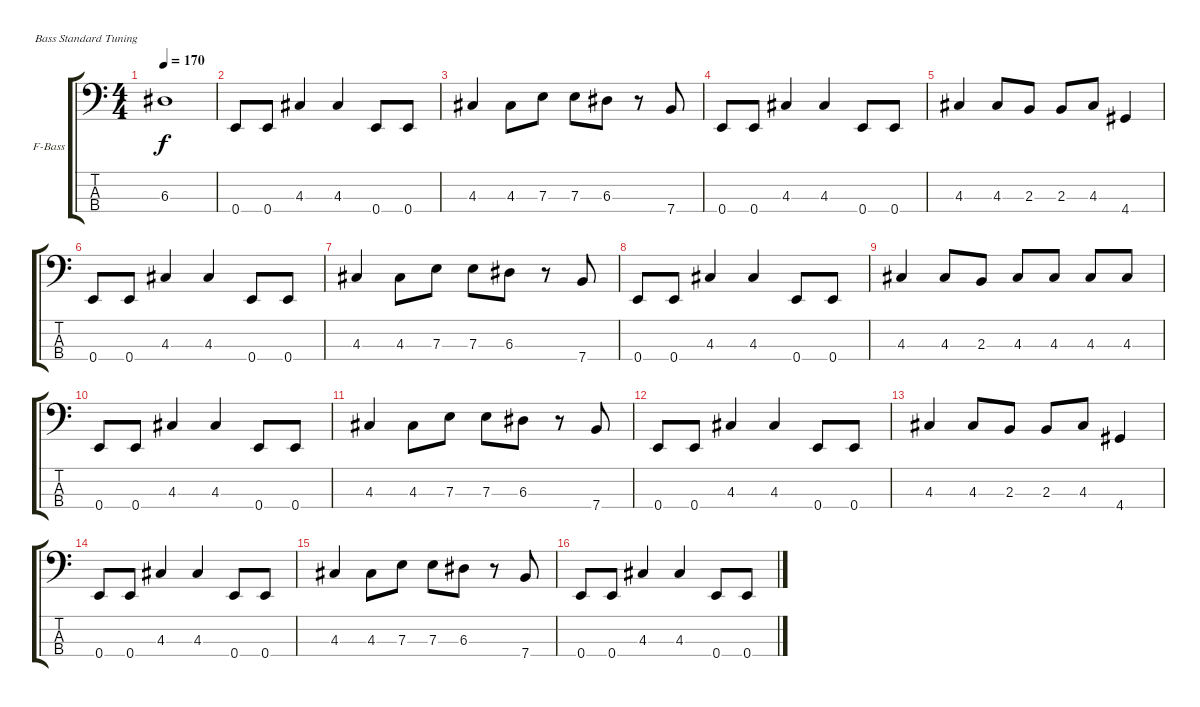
\bracketExtendMode groupsimilarinstruments
\firstSystemTrackNameOrientation horizontal
\otherSystemsTrackNameOrientation horizontal
\track ("Áàñ" "F-Bass") {instrument fretlessbass}
\staff {score tabs}
\tuning (G2 D2 A1 E1)
\ts (4 4)
\tempo 170
\clef f4
\ks c
6.3{t}.1{dy f} |
0.4.8 0.4.8 4.3.4 4.3.4 0.4.8 0.4.8 |
4.3.4 4.3.8 7.3.8 7.3.8 6.3.8 r.8 7.4.8 |
0.4.8 0.4.8 4.3.4 4.3.4 0.4.8 0.4.8 |
4.3.4 4.3.8 2.3.8 2.3.8 4.3.8 4.4.4 |
0.4.8 0.4.8 4.3.4 4.3.4 0.4.8 0.4.8 |
4.3.4 4.3.8 7.3.8 7.3.8 6.3.8 r.8 7.4.8 |
0.4.8 0.4.8 4.3.4 4.3.4 0.4.8 0.4.8 |
4.3.4 4.3.8 2.3.8 4.3.8 4.3.8 4.3.8 4.3.8 |
0.4.8 0.4.8 4.3.4 4.3.4 0.4.8 0.4.8 |
4.3.4 4.3.8 7.3.8 7.3.8 6.3.8 r.8 7.4.8 |
0.4.8 0.4.8 4.3.4 4.3.4 0.4.8 0.4.8 |
4.3.4 4.3.8 2.3.8 2.3.8 4.3.8 4.4.4 |
0.4.8 0.4.8 4.3.4 4.3.4 0.4.8 0.4.8 |
4.3.4 4.3.8 7.3.8 7.3.8 6.3.8 r.8 7.4.8 |
0.4.8 0.4.8 4.3.4 4.3.4 0.4.8 0.4.8
